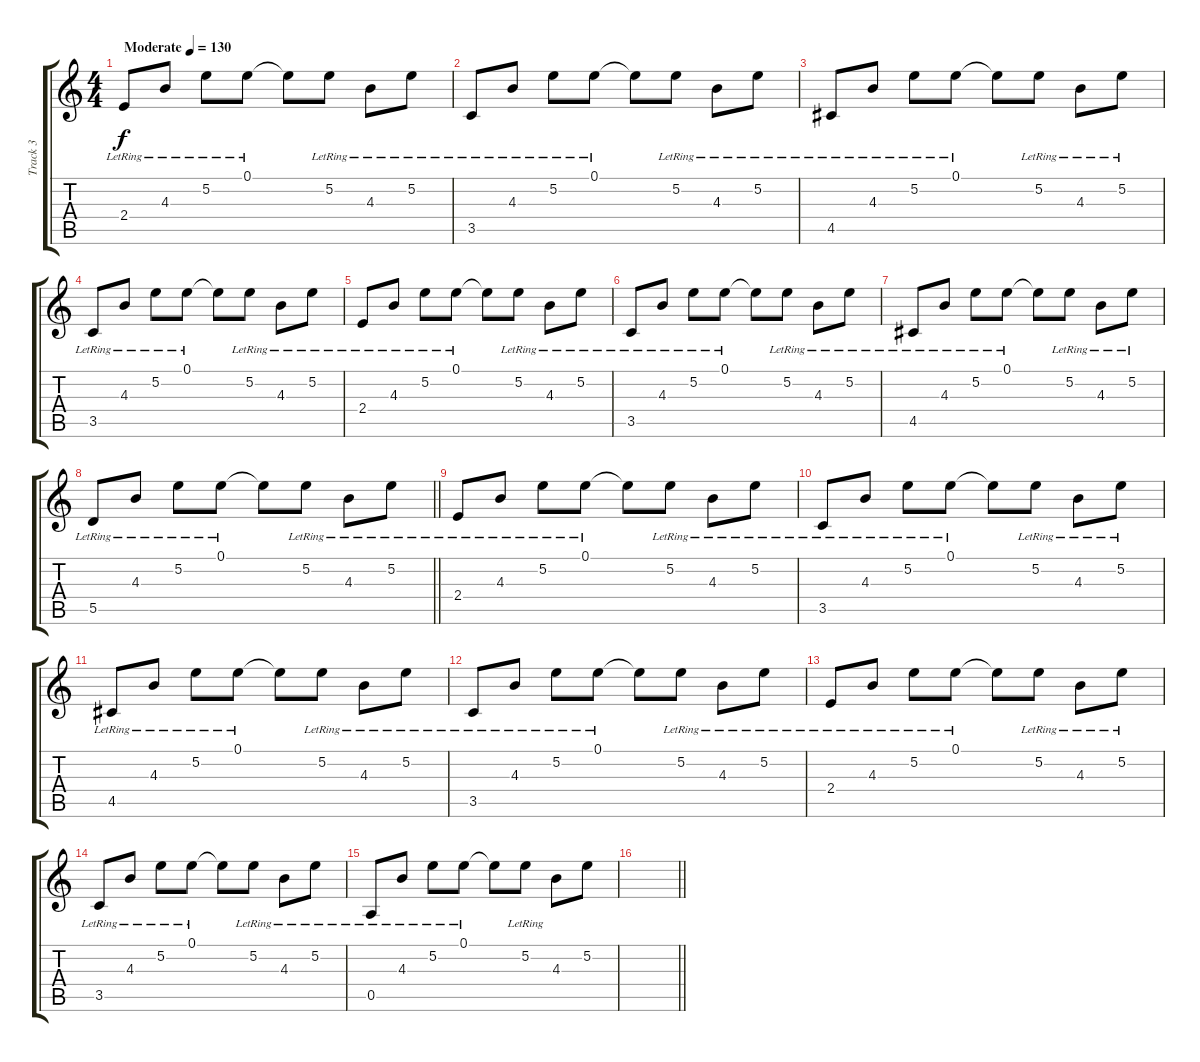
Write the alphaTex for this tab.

\track ("Track 3" "Track 3") {instrument acousticguitarsteel}
\staff {score tabs}
\tuning (E4 B3 G3 D3 A2 E2) {hide}
\ts (4 4)
\tempo (130 "Moderate")
\clef g2
\ks c
2.4{lr}.8{dy f instrument acousticguitarsteel} 4.3{lr}.8 5.2{lr}.8 0.1{lr}.8 0.1{t}.8 5.2{lr}.8 4.3{lr}.8 5.2{lr}.8 |
3.5{lr}.8 4.3{lr}.8 5.2{lr}.8 0.1{lr}.8 0.1{t}.8 5.2{lr}.8 4.3{lr}.8 5.2{lr}.8 |
4.5{lr}.8 4.3{lr}.8 5.2{lr}.8 0.1{lr}.8 0.1{t}.8 5.2{lr}.8 4.3{lr}.8 5.2{lr}.8 |
3.5{lr}.8 4.3{lr}.8 5.2{lr}.8 0.1{lr}.8 0.1{t}.8 5.2{lr}.8 4.3{lr}.8 5.2{lr}.8 |
2.4{lr}.8 4.3{lr}.8 5.2{lr}.8 0.1{lr}.8 0.1{t}.8 5.2{lr}.8 4.3{lr}.8 5.2{lr}.8 |
3.5{lr}.8 4.3{lr}.8 5.2{lr}.8 0.1{lr}.8 0.1{t}.8 5.2{lr}.8 4.3{lr}.8 5.2{lr}.8 |
4.5{lr}.8 4.3{lr}.8 5.2{lr}.8 0.1{lr}.8 0.1{t}.8 5.2{lr}.8 4.3{lr}.8 5.2{lr}.8 |
\barLineRight lightlight
5.5{lr}.8 4.3{lr}.8 5.2{lr}.8 0.1{lr}.8 0.1{t}.8 5.2{lr}.8 4.3{lr}.8 5.2{lr}.8 |
2.4{lr}.8{volume 8} 4.3{lr}.8 5.2{lr}.8 0.1{lr}.8 0.1{t}.8 5.2{lr}.8 4.3{lr}.8 5.2{lr}.8 |
3.5{lr}.8 4.3{lr}.8 5.2{lr}.8 0.1{lr}.8 0.1{t}.8 5.2{lr}.8 4.3{lr}.8 5.2{lr}.8 |
4.5{lr}.8 4.3{lr}.8 5.2{lr}.8 0.1{lr}.8 0.1{t}.8 5.2{lr}.8 4.3{lr}.8 5.2{lr}.8 |
3.5{lr}.8 4.3{lr}.8 5.2{lr}.8 0.1{lr}.8 0.1{t}.8 5.2{lr}.8 4.3{lr}.8 5.2{lr}.8 |
2.4{lr}.8 4.3{lr}.8 5.2{lr}.8 0.1{lr}.8 0.1{t}.8 5.2{lr}.8 4.3{lr}.8 5.2{lr}.8 |
3.5{lr}.8 4.3{lr}.8 5.2{lr}.8 0.1{lr}.8 0.1{t}.8 5.2{lr}.8 4.3{lr}.8 5.2{lr}.8 |
0.5{lr}.8 4.3{lr}.8 5.2{lr}.8 0.1{lr}.8 0.1{t}.8 5.2{lr}.8 4.3.8 5.2.8 |
\barLineRight lightlight
